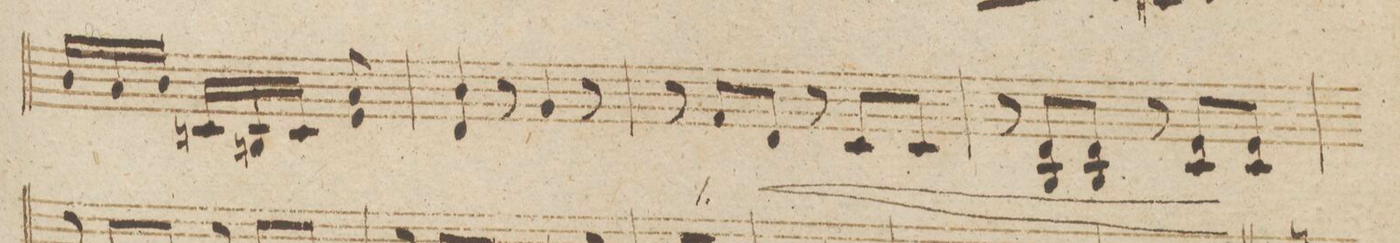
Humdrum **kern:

**kern	**dynam
*I"Violino 2do	*
*clefG2	*
*k[b-e-]	*
*M6/8	*
24b-/LL	.
24a/	.
24b-/JJ	.
24cn/LL	.
24Bn/	.
24c/JJ	.
8a 8e-/	.
=66	=66
4b- 4d/	.
8r	.
4g/	.
8r	.
=67	=67
8r	.
8f/L	.
8d/J	.
8r	.
8c/L	.
8c/J	.
=68	=68
8r	.
8dL 8B-/	.
8dJ 8B-/	.
8r	.
8e-L 8c/	.
8e-J 8c/	.
=69	=69
*-	*-
